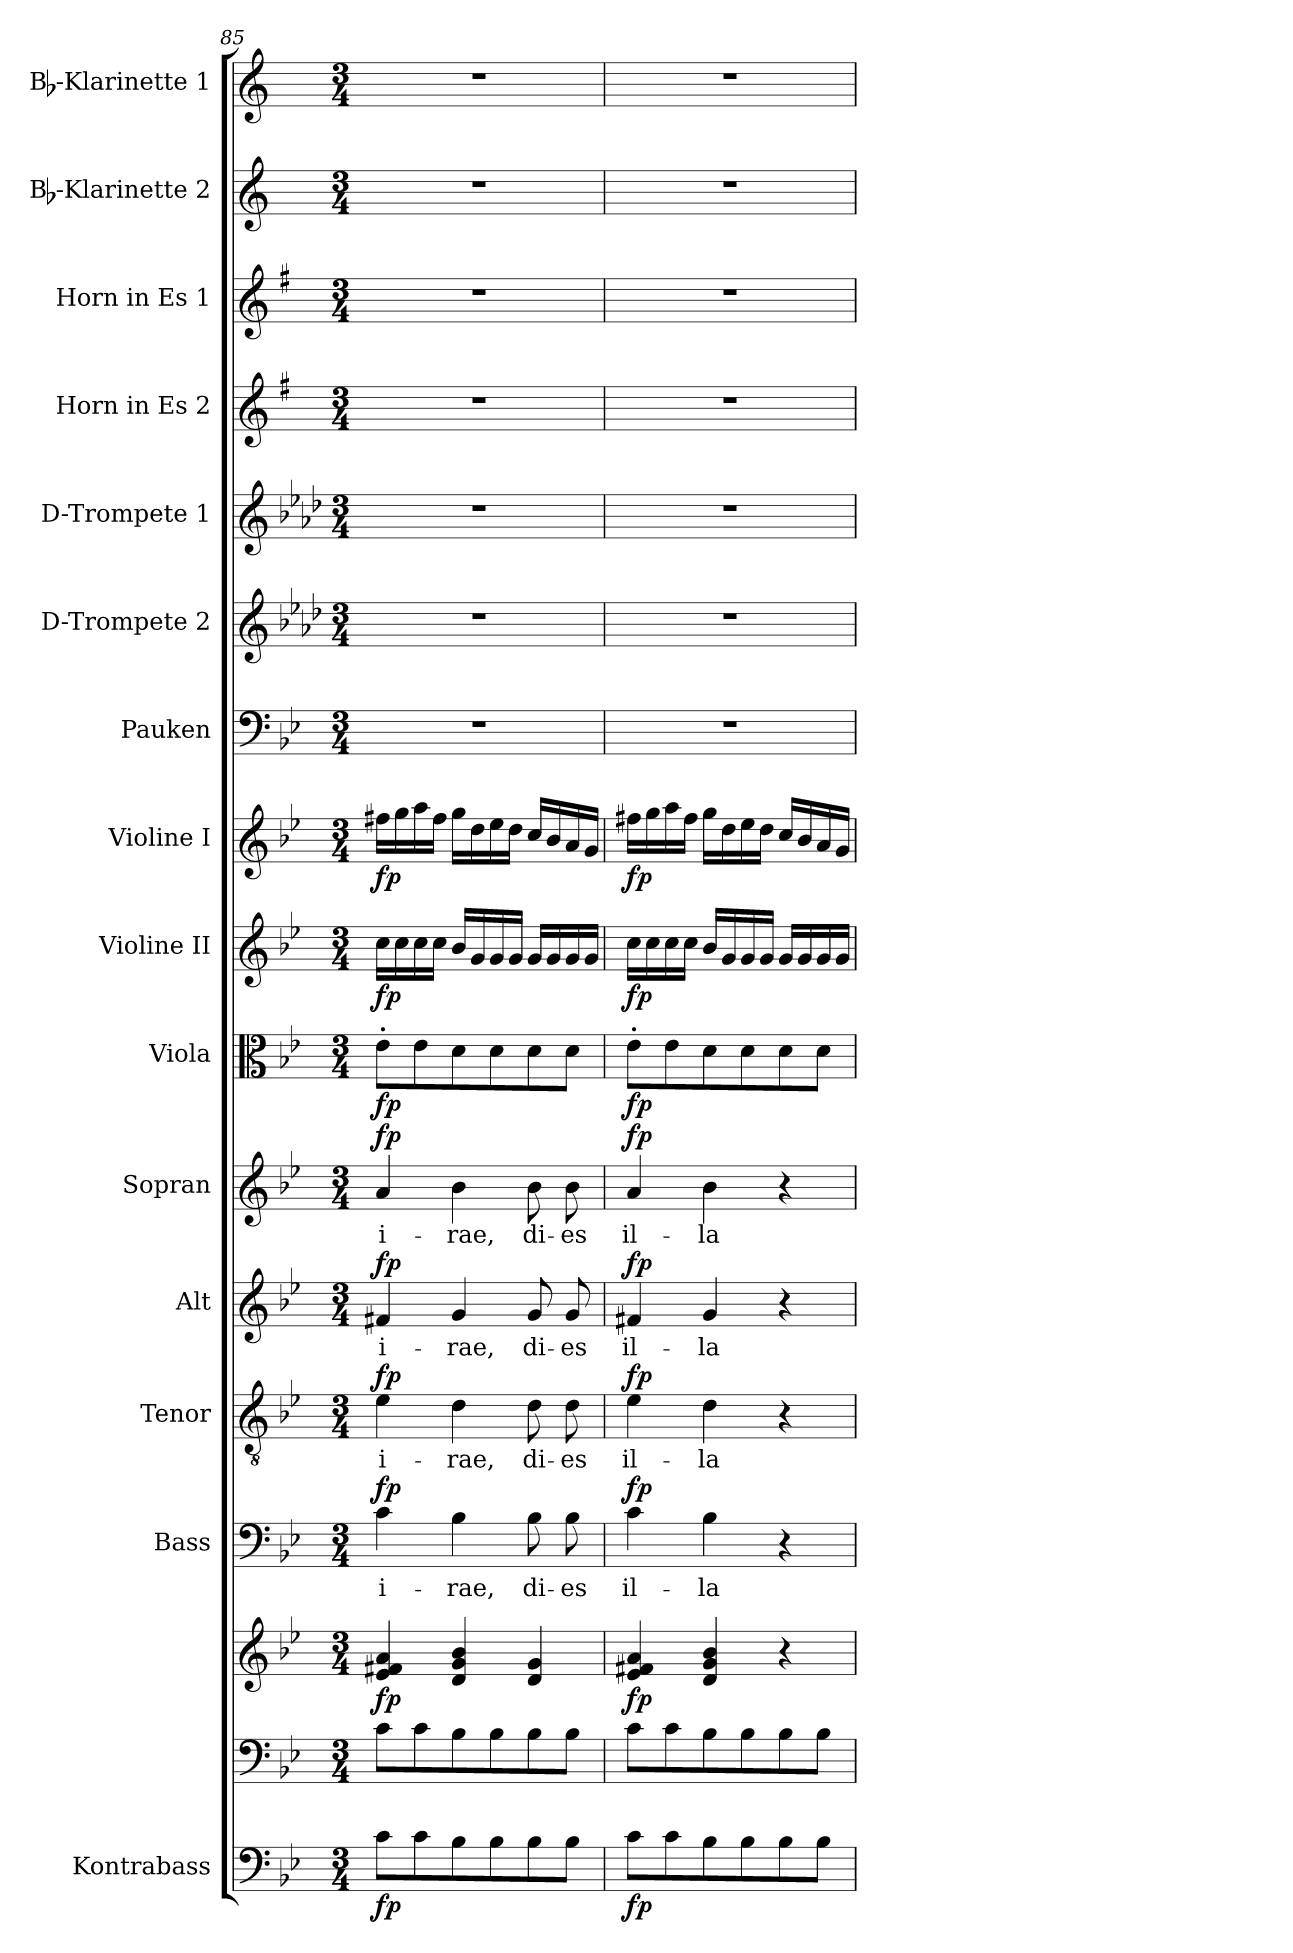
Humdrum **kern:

**kern	**dynam	**kern	**kern	**dynam	**kern	**text	**dynam	**kern	**text	**dynam	**kern	**text	**dynam	**kern	**text	**dynam	**kern	**dynam	**kern	**dynam	**kern	**dynam	**kern	**kern	**kern	**kern	**kern	**kern	**kern
*part16	*part16	*part15	*part15	*part15	*part14	*part14	*part14	*part13	*part13	*part13	*part12	*part12	*part12	*part11	*part11	*part11	*part10	*part10	*part9	*part9	*part8	*part8	*part7	*part6	*part5	*part4	*part3	*part2	*part1
*staff17	*staff17	*staff16	*staff15	*staff15/16	*staff14	*staff14	*staff14	*staff13	*staff13	*staff13	*staff12	*staff12	*staff12	*staff11	*staff11	*staff11	*staff10	*staff10	*staff9	*staff9	*staff8	*staff8	*staff7	*staff6	*staff5	*staff4	*staff3	*staff2	*staff1
*I"Kontrabass	*	*	*	*	*I"Bass	*	*	*I"Tenor	*	*	*I"Alt	*	*	*I"Sopran	*	*	*I"Viola	*	*I"Violine II	*	*I"Violine I	*	*I"Pauken	*I"D-Trompete 2	*I"D-Trompete 1	*I"Horn in Es 2	*I"Horn in Es 1	*I"Bb-Klarinette 2	*I"Bb-Klarinette 1
*I'Kb.	*	*	*	*	*I'B.	*	*	*I'T.	*	*	*I'A.	*	*	*I'S.	*	*	*I'Vla.	*	*I'Vl. II	*	*I'Vl. I	*	*I'Pk.	*I'D Trp. 2	*I'D Trp. 1	*	*	*I'Bb Kl. 2	*I'Bb Kl. 1
!!LO:PB:g=z
*clefF4	*	*clefF4	*clefG2	*	*clefF4	*	*	*clefGv2	*	*	*clefG2	*	*	*clefG2	*	*	*clefC3	*	*clefG2	*	*clefG2	*	*clefF4	*clefG2	*clefG2	*clefG2	*clefG2	*clefG2	*clefG2
*ITrd7c12	*	*	*	*	*	*	*	*	*	*	*	*	*	*	*	*	*	*	*	*	*	*	*	*ITrd-1c-2	*ITrd-1c-2	*ITrd5c9	*ITrd5c9	*ITrd1c2	*ITrd1c2
*k[b-e-]	*	*k[b-e-]	*k[b-e-]	*	*k[b-e-]	*	*	*k[b-e-]	*	*	*k[b-e-]	*	*	*k[b-e-]	*	*	*k[b-e-]	*	*k[b-e-]	*	*k[b-e-]	*	*k[b-e-]	*k[b-e-]	*k[b-e-]	*k[b-e-]	*k[b-e-]	*k[b-e-]	*k[b-e-]
*B-:	*	*B-:	*B-:	*	*B-:	*	*	*B-:	*	*	*B-:	*	*	*B-:	*	*	*B-:	*	*B-:	*	*B-:	*	*B-:	*B-:	*B-:	*B-:	*B-:	*B-:	*B-:
*M3/4	*	*M3/4	*M3/4	*	*M3/4	*	*	*M3/4	*	*	*M3/4	*	*	*M3/4	*	*	*M3/4	*	*M3/4	*	*M3/4	*	*M3/4	*M3/4	*M3/4	*M3/4	*M3/4	*M3/4	*M3/4
=85	=85	=85	=85	=85	=85	=85	=85	=85	=85	=85	=85	=85	=85	=85	=85	=85	=85	=85	=85	=85	=85	=85	=85	=85	=85	=85	=85	=85	=85
!	!LO:DY:b	!	!	!LO:DY:b	!	!LO:LY:b	!LO:DY:a	!	!LO:LY:b	!LO:DY:a	!	!LO:LY:b	!LO:DY:a	!	!LO:LY:b	!LO:DY:a	!	!LO:DY:b	!	!LO:DY:b	!	!LO:DY:b	!	!	!	!	!	!	!
8C\L	fp	8c\L	4e-/ 4f#X/ 4a/	fp	4c\	i-	fp	4e-\	i-	fp	4f#X/	i-	fp	4a/	i-	fp	8e-'>\L	fp	16cc\LL	fp	16ff#X\LL	fp	2.r	2.r	2.r	2.r	2.r	2.r	2.r
.	.	.	.	.	.	.	.	.	.	.	.	.	.	.	.	.	.	.	16cc\	.	16gg\	.	.	.	.	.	.	.	.
8C\	.	8c\	.	.	.	.	.	.	.	.	.	.	.	.	.	.	8e-\	.	16cc\	.	16aa\	.	.	.	.	.	.	.	.
.	.	.	.	.	.	.	.	.	.	.	.	.	.	.	.	.	.	.	16cc\JJ	.	16ff#\JJ	.	.	.	.	.	.	.	.
!	!	!	!	!	!	!LO:LY:b	!	!	!LO:LY:b	!	!	!LO:LY:b	!	!	!LO:LY:b	!	!	!	!	!	!	!	!	!	!	!	!	!	!
8BB-\	.	8B-\	4d/ 4g/ 4b-/	.	4B-\	-rae,	.	4d\	-rae,	.	4g/	-rae,	.	4b-\	-rae,	.	8d\	.	16b-/LL	.	16gg\LL	.	.	.	.	.	.	.	.
.	.	.	.	.	.	.	.	.	.	.	.	.	.	.	.	.	.	.	16g/	.	16dd\	.	.	.	.	.	.	.	.
8BB-\	.	8B-\	.	.	.	.	.	.	.	.	.	.	.	.	.	.	8d\	.	16g/	.	16ee-\	.	.	.	.	.	.	.	.
.	.	.	.	.	.	.	.	.	.	.	.	.	.	.	.	.	.	.	16g/JJ	.	16dd\JJ	.	.	.	.	.	.	.	.
!	!	!	!	!	!	!LO:LY:b	!	!	!LO:LY:b	!	!	!LO:LY:b	!	!	!LO:LY:b	!	!	!	!	!	!	!	!	!	!	!	!	!	!
8BB-\	.	8B-\	4d/ 4g/	.	8B-\	di-	.	8d\	di-	.	8g/	di-	.	8b-\	di-	.	8d\	.	16g/LL	.	16cc/LL	.	.	.	.	.	.	.	.
.	.	.	.	.	.	.	.	.	.	.	.	.	.	.	.	.	.	.	16g/	.	16b-/	.	.	.	.	.	.	.	.
!	!	!	!	!	!	!LO:LY:b	!	!	!LO:LY:b	!	!	!LO:LY:b	!	!	!LO:LY:b	!	!	!	!	!	!	!	!	!	!	!	!	!	!
8BB-\J	.	8B-\J	.	.	8B-\	-es	.	8d\	-es	.	8g/	-es	.	8b-\	-es	.	8d\J	.	16g/	.	16a/	.	.	.	.	.	.	.	.
.	.	.	.	.	.	.	.	.	.	.	.	.	.	.	.	.	.	.	16g/JJ	.	16g/JJ	.	.	.	.	.	.	.	.
=86	=86	=86	=86	=86	=86	=86	=86	=86	=86	=86	=86	=86	=86	=86	=86	=86	=86	=86	=86	=86	=86	=86	=86	=86	=86	=86	=86	=86	=86
!	!LO:DY:b	!	!	!LO:DY:b	!	!LO:LY:b	!LO:DY:a	!	!LO:LY:b	!LO:DY:a	!	!LO:LY:b	!LO:DY:a	!	!LO:LY:b	!LO:DY:a	!	!LO:DY:b	!	!LO:DY:b	!	!LO:DY:b	!	!	!	!	!	!	!
8C\L	fp	8c\L	4e-/ 4f#X/ 4a/	fp	4c\	il-	fp	4e-\	il-	fp	4f#X/	il-	fp	4a/	il-	fp	8e-'>\L	fp	16cc\LL	fp	16ff#X\LL	fp	2.r	2.r	2.r	2.r	2.r	2.r	2.r
.	.	.	.	.	.	.	.	.	.	.	.	.	.	.	.	.	.	.	16cc\	.	16gg\	.	.	.	.	.	.	.	.
8C\	.	8c\	.	.	.	.	.	.	.	.	.	.	.	.	.	.	8e-\	.	16cc\	.	16aa\	.	.	.	.	.	.	.	.
.	.	.	.	.	.	.	.	.	.	.	.	.	.	.	.	.	.	.	16cc\JJ	.	16ff#\JJ	.	.	.	.	.	.	.	.
!	!	!	!	!	!	!LO:LY:b	!	!	!LO:LY:b	!	!	!LO:LY:b	!	!	!LO:LY:b	!	!	!	!	!	!	!	!	!	!	!	!	!	!
8BB-\	.	8B-\	4d/ 4g/ 4b-/	.	4B-\	-la	.	4d\	-la	.	4g/	-la	.	4b-\	-la	.	8d\	.	16b-/LL	.	16gg\LL	.	.	.	.	.	.	.	.
.	.	.	.	.	.	.	.	.	.	.	.	.	.	.	.	.	.	.	16g/	.	16dd\	.	.	.	.	.	.	.	.
8BB-\	.	8B-\	.	.	.	.	.	.	.	.	.	.	.	.	.	.	8d\	.	16g/	.	16ee-\	.	.	.	.	.	.	.	.
.	.	.	.	.	.	.	.	.	.	.	.	.	.	.	.	.	.	.	16g/JJ	.	16dd\JJ	.	.	.	.	.	.	.	.
8BB-\	.	8B-\	4r	.	4r	.	.	4r	.	.	4r	.	.	4r	.	.	8d\	.	16g/LL	.	16cc/LL	.	.	.	.	.	.	.	.
.	.	.	.	.	.	.	.	.	.	.	.	.	.	.	.	.	.	.	16g/	.	16b-/	.	.	.	.	.	.	.	.
8BB-\J	.	8B-\J	.	.	.	.	.	.	.	.	.	.	.	.	.	.	8d\J	.	16g/	.	16a/	.	.	.	.	.	.	.	.
.	.	.	.	.	.	.	.	.	.	.	.	.	.	.	.	.	.	.	16g/JJ	.	16g/JJ	.	.	.	.	.	.	.	.
=	=	=	=	=	=	=	=	=	=	=	=	=	=	=	=	=	=	=	=	=	=	=	=	=	=	=	=	=	=
*-	*-	*-	*-	*-	*-	*-	*-	*-	*-	*-	*-	*-	*-	*-	*-	*-	*-	*-	*-	*-	*-	*-	*-	*-	*-	*-	*-	*-	*-
